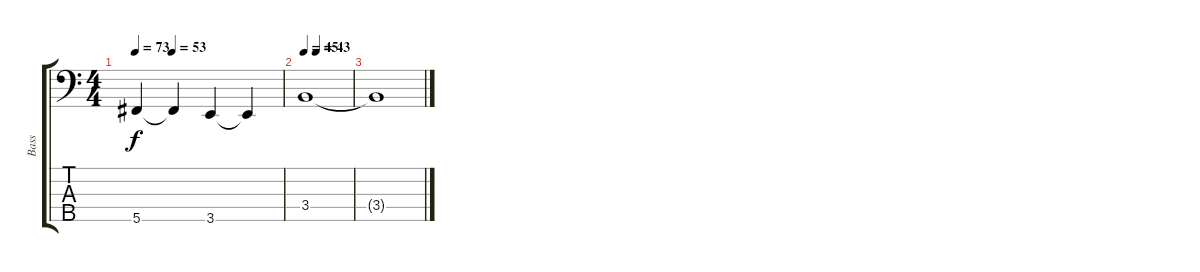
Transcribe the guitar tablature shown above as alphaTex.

\track ("Bass" "Bass") {instrument electricbassfinger}
\staff {score tabs}
\tuning (B2 Gb2 Db2 Ab1 Db1) {hide}
\ts (4 4)
\tempo 73
\tempo (53 0.25)
\clef f4
\ks c
5.5.4{dy f} 5.5{t}.4 3.5.4 3.5{t}.4 |
\tempo 45
\tempo (43 0.25)
3.4.1 |
3.4{t}.1
